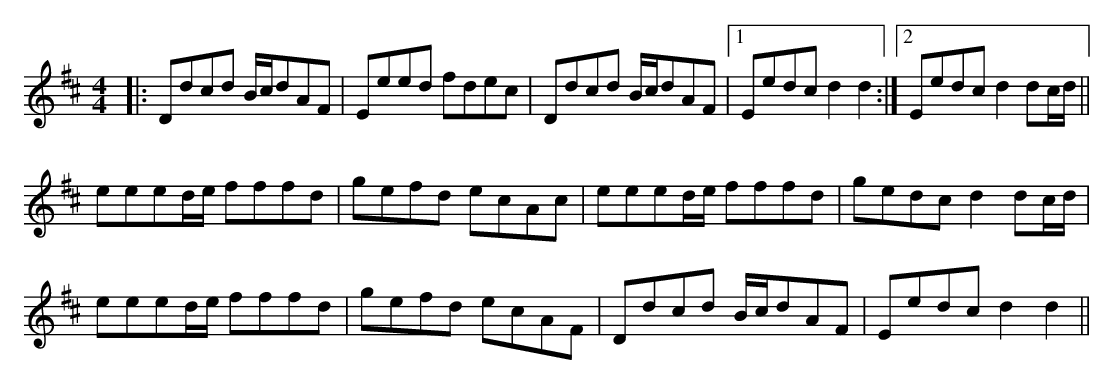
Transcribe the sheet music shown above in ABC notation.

X:1
M:4/4
K:D
|:Ddcd B/c/dAF|Eeed fdec|Ddcd B/c/dAF|1 Eedc d2d2:|2 Eedc d2dc/d/||
eeed/e/ fffd|gefd ecAc|eeed/e/ fffd|gedc d2dc/d/|
eeed/e/ fffd|gefd ecAF|Ddcd B/c/dAF|Eedc d2d2||
